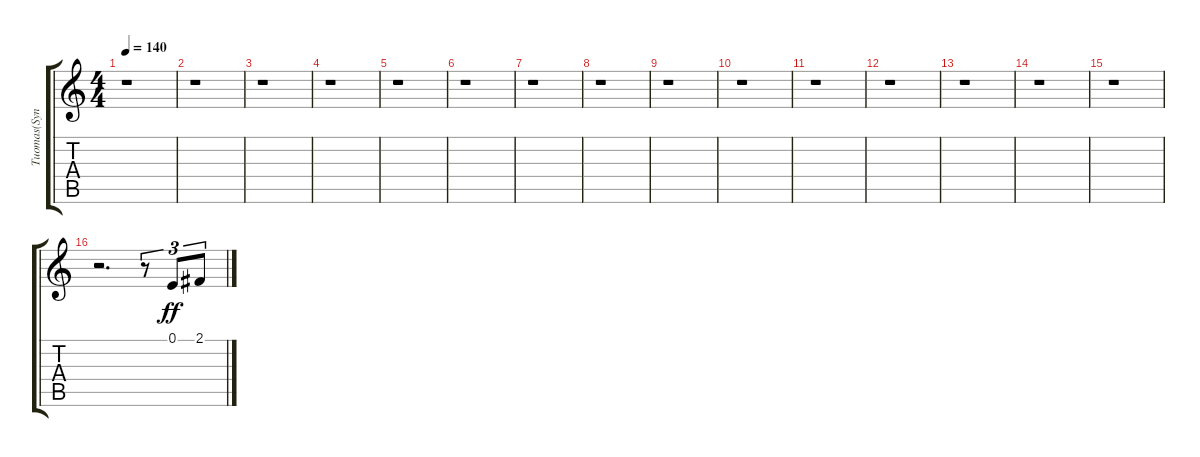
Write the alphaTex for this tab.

\track ("Tuomas(Synth)" "Tuomas(Syn") {instrument stringensemble1}
\staff {score tabs}
\tuning (E4 B3 G3 D3 A2 E2) {hide}
\ts (4 4)
\tempo 140
\clef g2
\ks c
r.1{dy ff} |
r.1 |
r.1 |
r.1 |
r.1 |
r.1 |
r.1 |
r.1 |
r.1 |
r.1 |
r.1 |
r.1 |
r.1 |
r.1 |
r.1 |
r.2{d} r.8{tu (3 2)} 0.1.8{tu (3 2)} 2.1.8{tu (3 2)}
